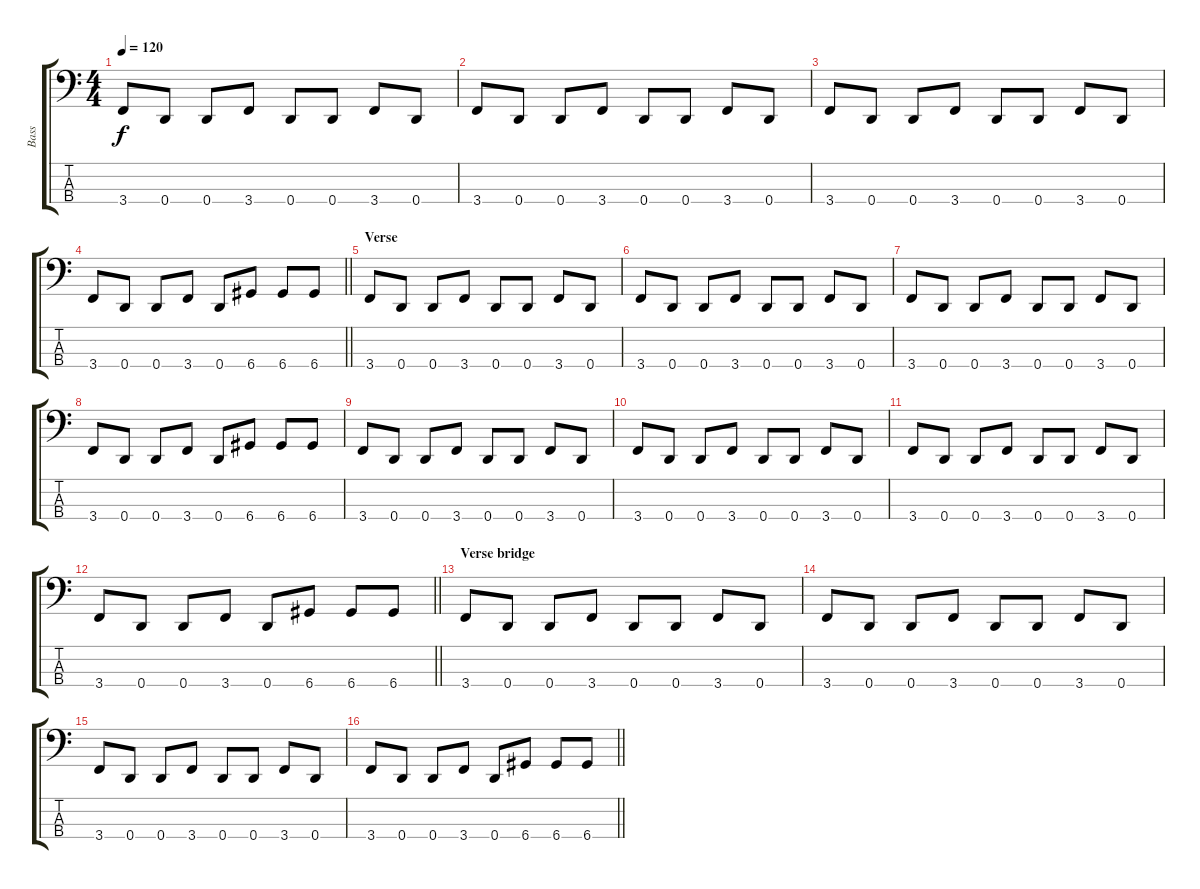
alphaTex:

\track ("Bass" "Bass") {instrument slapbass1}
\staff {score tabs}
\tuning (G2 D2 A1 D1) {hide}
\ts (4 4)
\tempo 120
\clef f4
\ks c
3.4.8{dy f} 0.4.8 0.4.8 3.4.8 0.4.8 0.4.8 3.4.8 0.4.8 |
3.4.8 0.4.8 0.4.8 3.4.8 0.4.8 0.4.8 3.4.8 0.4.8 |
3.4.8 0.4.8 0.4.8 3.4.8 0.4.8 0.4.8 3.4.8 0.4.8 |
\barLineRight lightlight
3.4.8 0.4.8 0.4.8 3.4.8 0.4.8 6.4.8 6.4.8 6.4.8 |
\section ("" "Verse")
3.4.8 0.4.8 0.4.8 3.4.8 0.4.8 0.4.8 3.4.8 0.4.8 |
3.4.8 0.4.8 0.4.8 3.4.8 0.4.8 0.4.8 3.4.8 0.4.8 |
3.4.8 0.4.8 0.4.8 3.4.8 0.4.8 0.4.8 3.4.8 0.4.8 |
3.4.8 0.4.8 0.4.8 3.4.8 0.4.8 6.4.8 6.4.8 6.4.8 |
3.4.8 0.4.8 0.4.8 3.4.8 0.4.8 0.4.8 3.4.8 0.4.8 |
3.4.8 0.4.8 0.4.8 3.4.8 0.4.8 0.4.8 3.4.8 0.4.8 |
3.4.8 0.4.8 0.4.8 3.4.8 0.4.8 0.4.8 3.4.8 0.4.8 |
\barLineRight lightlight
3.4.8 0.4.8 0.4.8 3.4.8 0.4.8 6.4.8 6.4.8 6.4.8 |
\section ("" "Verse bridge")
3.4.8 0.4.8 0.4.8 3.4.8 0.4.8 0.4.8 3.4.8 0.4.8 |
3.4.8 0.4.8 0.4.8 3.4.8 0.4.8 0.4.8 3.4.8 0.4.8 |
3.4.8 0.4.8 0.4.8 3.4.8 0.4.8 0.4.8 3.4.8 0.4.8 |
\barLineRight lightlight
3.4.8 0.4.8 0.4.8 3.4.8 0.4.8 6.4.8 6.4.8 6.4.8
